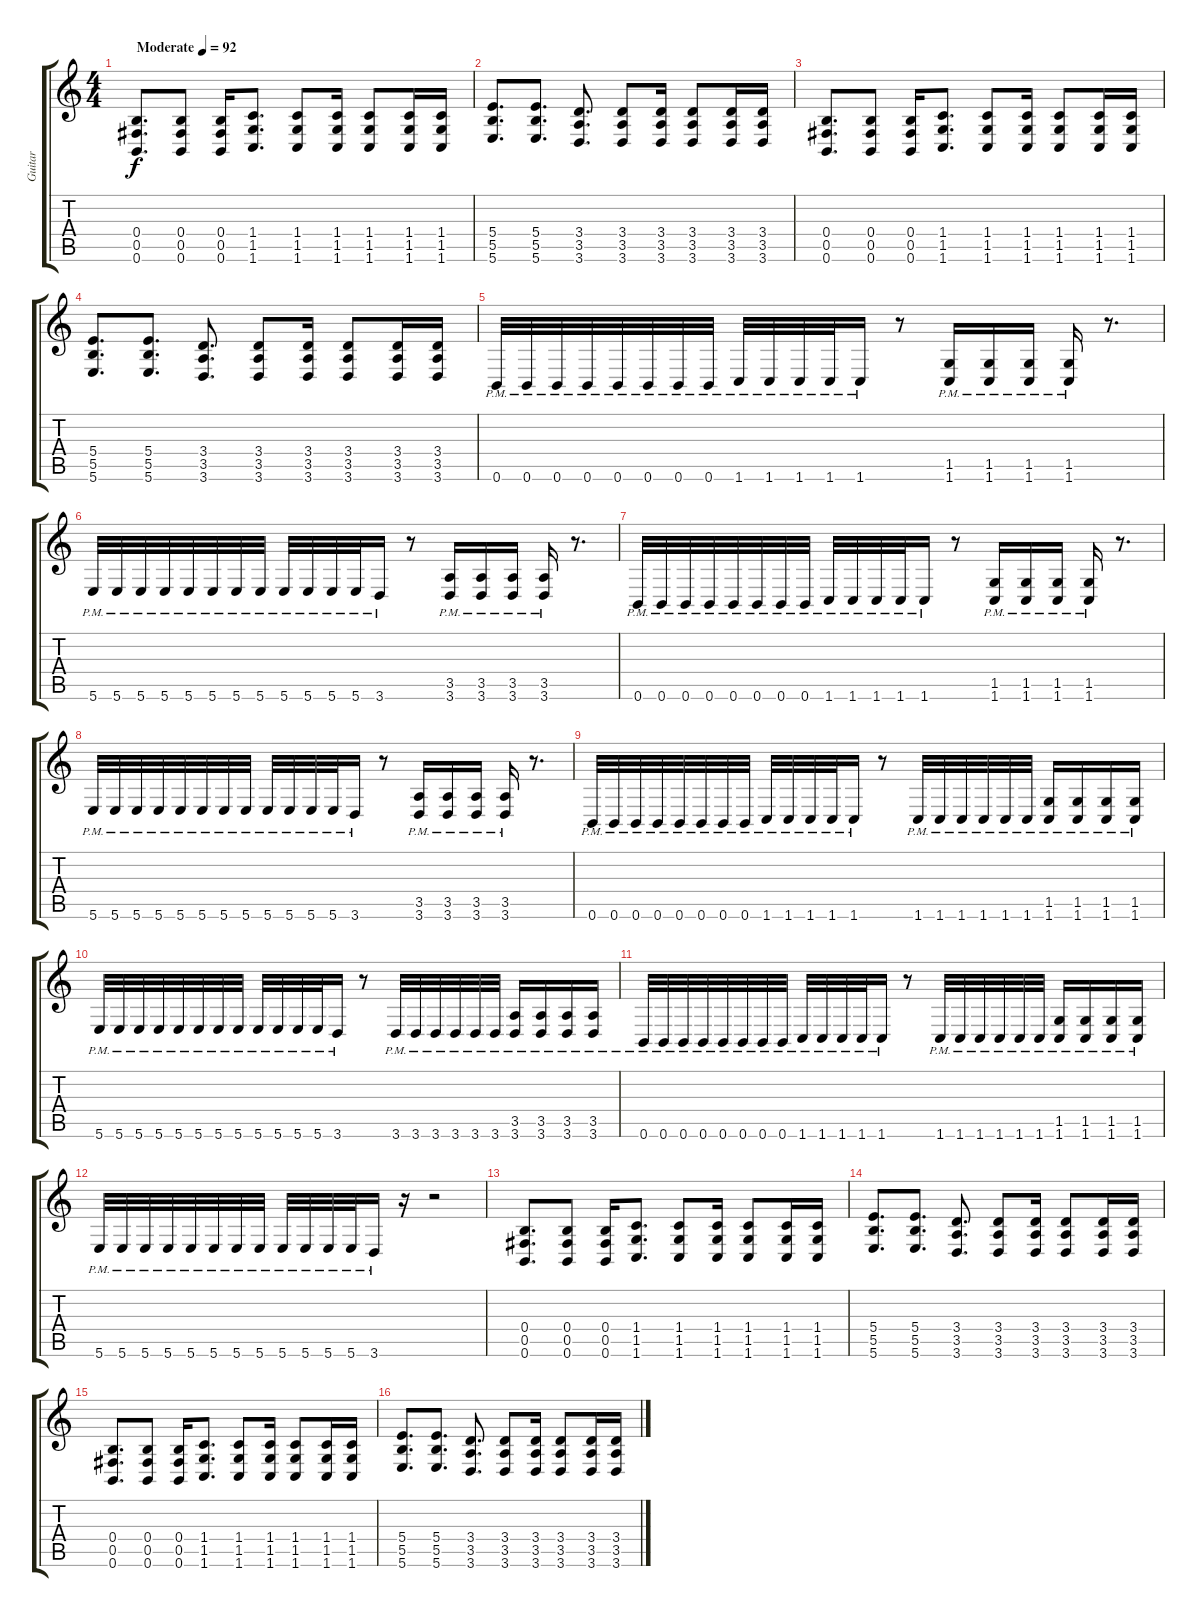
\track ("Guitar" "Guitar") {instrument distortionguitar}
\staff {score tabs}
\tuning (Db4 Ab3 E3 B2 Gb2 B1) {hide}
\ts (4 4)
\tempo (92 "Moderate")
\clef g2
\ks c
(0.4 0.5 0.6).8{d dy f balance 8 instrument distortionguitar} (0.4 0.5 0.6).8 (0.4 0.5 0.6).16 (1.4 1.5 1.6).8{d} (1.4 1.5 1.6).8 (1.4 1.5 1.6).16 (1.4 1.5 1.6).8 (1.4 1.5 1.6).16 (1.4 1.5 1.6).16 |
(5.4 5.5 5.6).8{d} (5.4 5.5 5.6).8{d} (3.4 3.5 3.6).8{d} (3.4 3.5 3.6).8 (3.4 3.5 3.6).16 (3.4 3.5 3.6).8 (3.4 3.5 3.6).16 (3.4 3.5 3.6).16 |
(0.4 0.5 0.6).8{d} (0.4 0.5 0.6).8 (0.4 0.5 0.6).16 (1.4 1.5 1.6).8{d} (1.4 1.5 1.6).8 (1.4 1.5 1.6).16 (1.4 1.5 1.6).8 (1.4 1.5 1.6).16 (1.4 1.5 1.6).16 |
(5.4 5.5 5.6).8{d} (5.4 5.5 5.6).8{d} (3.4 3.5 3.6).8{d} (3.4 3.5 3.6).8 (3.4 3.5 3.6).16 (3.4 3.5 3.6).8 (3.4 3.5 3.6).16 (3.4 3.5 3.6).16 |
0.6{pm}.32{balance 0} 0.6{pm}.32 0.6{pm}.32 0.6{pm}.32 0.6{pm}.32 0.6{pm}.32 0.6{pm}.32 0.6{pm}.32 1.6{pm}.32 1.6{pm}.32 1.6{pm}.32 1.6{pm}.32 1.6{pm}.16 r.8 (1.5{pm} 1.6{pm}).16 (1.5{pm} 1.6{pm}).16 (1.5{pm} 1.6{pm}).16 (1.5{pm} 1.6{pm}).16 r.8{d} |
5.6{pm}.32 5.6{pm}.32 5.6{pm}.32 5.6{pm}.32 5.6{pm}.32 5.6{pm}.32 5.6{pm}.32 5.6{pm}.32 5.6{pm}.32 5.6{pm}.32 5.6{pm}.32 5.6{pm}.32 3.6{pm}.16 r.8 (3.5{pm} 3.6{pm}).16 (3.5{pm} 3.6{pm}).16 (3.5{pm} 3.6{pm}).16 (3.5{pm} 3.6{pm}).16 r.8{d} |
0.6{pm}.32 0.6{pm}.32 0.6{pm}.32 0.6{pm}.32 0.6{pm}.32 0.6{pm}.32 0.6{pm}.32 0.6{pm}.32 1.6{pm}.32 1.6{pm}.32 1.6{pm}.32 1.6{pm}.32 1.6{pm}.16 r.8 (1.5{pm} 1.6{pm}).16 (1.5{pm} 1.6{pm}).16 (1.5{pm} 1.6{pm}).16 (1.5{pm} 1.6{pm}).16 r.8{d} |
5.6{pm}.32 5.6{pm}.32 5.6{pm}.32 5.6{pm}.32 5.6{pm}.32 5.6{pm}.32 5.6{pm}.32 5.6{pm}.32 5.6{pm}.32 5.6{pm}.32 5.6{pm}.32 5.6{pm}.32 3.6{pm}.16 r.8 (3.5{pm} 3.6{pm}).16 (3.5{pm} 3.6{pm}).16 (3.5{pm} 3.6{pm}).16 (3.5{pm} 3.6{pm}).16 r.8{d} |
0.6{pm}.32 0.6{pm}.32 0.6{pm}.32 0.6{pm}.32 0.6{pm}.32 0.6{pm}.32 0.6{pm}.32 0.6{pm}.32 1.6{pm}.32 1.6{pm}.32 1.6{pm}.32 1.6{pm}.32 1.6{pm}.16 r.8 1.6{pm}.32 1.6{pm}.32 1.6{pm}.32 1.6{pm}.32 1.6{pm}.32 1.6{pm}.32 (1.5{pm} 1.6{pm}).16 (1.5{pm} 1.6{pm}).16 (1.5{pm} 1.6{pm}).16 (1.5{pm} 1.6{pm}).16 |
5.6{pm}.32 5.6{pm}.32 5.6{pm}.32 5.6{pm}.32 5.6{pm}.32 5.6{pm}.32 5.6{pm}.32 5.6{pm}.32 5.6{pm}.32 5.6{pm}.32 5.6{pm}.32 5.6{pm}.32 3.6{pm}.16 r.8 3.6{pm}.32 3.6{pm}.32 3.6{pm}.32 3.6{pm}.32 3.6{pm}.32 3.6{pm}.32 (3.5{pm} 3.6{pm}).16 (3.5{pm} 3.6{pm}).16 (3.5{pm} 3.6{pm}).16 (3.5{pm} 3.6{pm}).16 |
0.6{pm}.32 0.6{pm}.32 0.6{pm}.32 0.6{pm}.32 0.6{pm}.32 0.6{pm}.32 0.6{pm}.32 0.6{pm}.32 1.6{pm}.32 1.6{pm}.32 1.6{pm}.32 1.6{pm}.32 1.6{pm}.16 r.8 1.6{pm}.32 1.6{pm}.32 1.6{pm}.32 1.6{pm}.32 1.6{pm}.32 1.6{pm}.32 (1.5{pm} 1.6{pm}).16 (1.5{pm} 1.6{pm}).16 (1.5{pm} 1.6{pm}).16 (1.5{pm} 1.6{pm}).16 |
5.6{pm}.32 5.6{pm}.32 5.6{pm}.32 5.6{pm}.32 5.6{pm}.32 5.6{pm}.32 5.6{pm}.32 5.6{pm}.32 5.6{pm}.32 5.6{pm}.32 5.6{pm}.32 5.6{pm}.32 3.6{pm}.16 r.16 r.2 |
(0.4 0.5 0.6).8{d} (0.4 0.5 0.6).8 (0.4 0.5 0.6).16 (1.4 1.5 1.6).8{d} (1.4 1.5 1.6).8 (1.4 1.5 1.6).16 (1.4 1.5 1.6).8 (1.4 1.5 1.6).16 (1.4 1.5 1.6).16 |
(5.4 5.5 5.6).8{d} (5.4 5.5 5.6).8{d} (3.4 3.5 3.6).8{d} (3.4 3.5 3.6).8 (3.4 3.5 3.6).16 (3.4 3.5 3.6).8 (3.4 3.5 3.6).16 (3.4 3.5 3.6).16 |
(0.4 0.5 0.6).8{d} (0.4 0.5 0.6).8 (0.4 0.5 0.6).16 (1.4 1.5 1.6).8{d} (1.4 1.5 1.6).8 (1.4 1.5 1.6).16 (1.4 1.5 1.6).8 (1.4 1.5 1.6).16 (1.4 1.5 1.6).16 |
(5.4 5.5 5.6).8{d} (5.4 5.5 5.6).8{d} (3.4 3.5 3.6).8{d} (3.4 3.5 3.6).8 (3.4 3.5 3.6).16 (3.4 3.5 3.6).8 (3.4 3.5 3.6).16 (3.4 3.5 3.6).16
